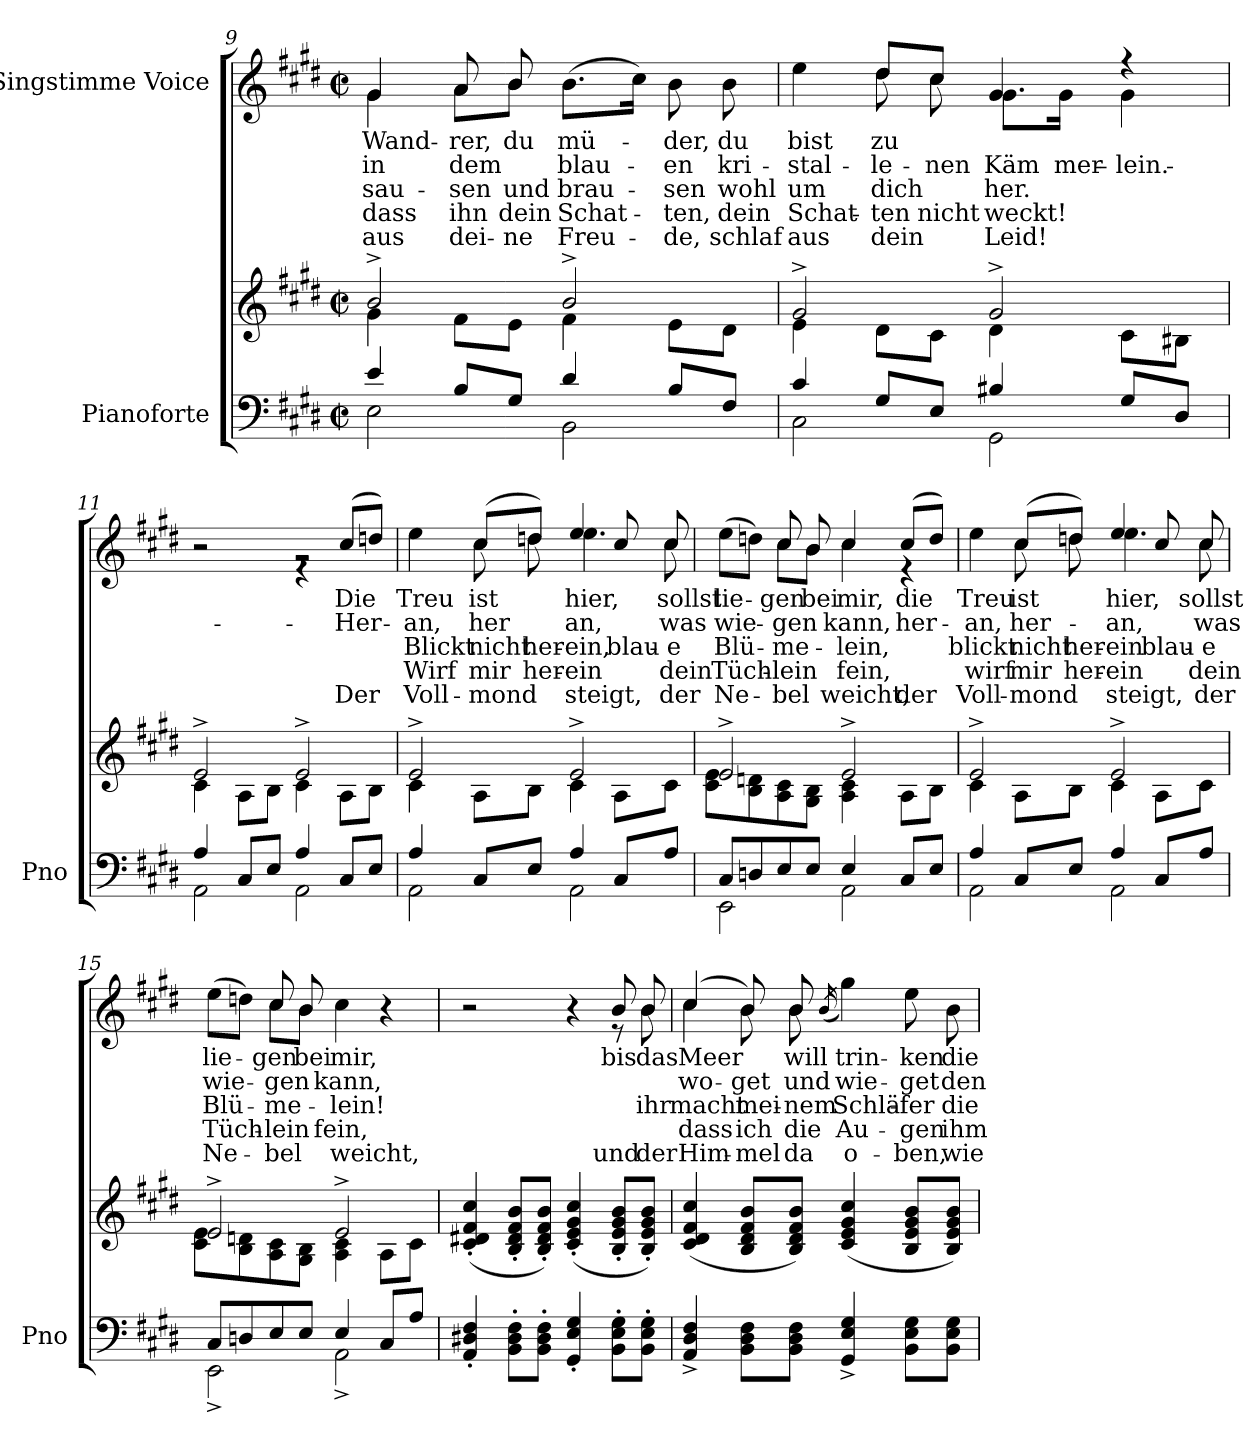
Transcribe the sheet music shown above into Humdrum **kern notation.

**kern	**kern	**kern	**text	**text	**text	**text	**text
*part2	*part2	*part1	*part1	*part1	*part1	*part1	*part1
*staff3	*staff2	*staff1	*staff1	*staff1	*staff1	*staff1	*staff1
*I"Pianoforte	*	*I"Singstimme Voice	*	*	*	*	*
*I'Pno	*	*	*	*	*	*	*
!!LO:LB:g=z
*clefF4	*clefG2	*clefG2	*	*	*	*	*
*k[f#c#g#d#]	*k[f#c#g#d#]	*k[f#c#g#d#]	*	*	*	*	*
*M2/2	*M2/2	*M2/2	*	*	*	*	*
*met(c|)	*met(c|)	*met(c|)	*	*	*	*	*
=9	=9	=9	=9	=9	=9	=9	=9
*^	*^	*	*	*	*	*	*
!	!	!	!	!	!LO:LY:b	!LO:LY:b	!LO:LY:b	!LO:LY:b	!LO:LY:b
*	*	*	*	*^	*	*	*	*	*
4e/	2E\	2b^/	4g#\	4g#/	4g#\	Wand-	in	sau-	dass	aus
!	!	!	!	!	!	!LO:LY:b	!LO:LY:b	!LO:LY:b	!LO:LY:b	!LO:LY:b
8B/L	.	.	8f#\L	8a/	8a\L	-rer,	dem	-sen	ihn	dei-
!	!	!	!	!	!	!LO:LY:b	!	!LO:LY:b	!LO:LY:b	!LO:LY:b
8G#/J	.	.	8e\J	8b/	8b\J	du	.	und	dein	-ne
!	!	!	!	!	!	!LO:LY:b	!LO:LY:b	!LO:LY:b	!LO:LY:b	!LO:LY:b
4d#/	2BB\	2b^/	4f#\	(>8.b\L	2ryy	mü-	blau-	brau-	Schat-	Freu-
.	.	.	.	16cc#\Jk)	.	.	.	.	.	.
!	!	!	!	!	!	!LO:LY:b	!LO:LY:b	!LO:LY:b	!LO:LY:b	!LO:LY:b
8B/L	.	.	8e\L	8b\	.	-der,	-en	-sen	-ten,	-de,
!	!	!	!	!	!	!LO:LY:b	!LO:LY:b	!LO:LY:b	!LO:LY:b	!LO:LY:b
8F#/J	.	.	8d#\J	8b\	.	du	kri-	wohl	dein	schlaf
=10	=10	=10	=10	=10	=10	=10	=10	=10	=10	=10
!	!	!	!	!	!	!LO:LY:b	!LO:LY:b	!LO:LY:b	!LO:LY:b	!LO:LY:b
4c#/	2C#\	2g#^/	4e\	4ee\	4rgyy	bist	stal-	um	Schat-	aus
!	!	!	!	!	!	!LO:LY:b	!LO:LY:b	!LO:LY:b	!LO:LY:b	!LO:LY:b
8G#/L	.	.	8d#\L	8dd#/L	8dd#\	zu	-le-	dich	-ten	dein
!	!	!	!	!	!	!	!LO:LY:b	!	!LO:LY:b	!
8E/J	.	.	8c#\J	8cc#/J	8cc#\	.	-nen	.	nicht	.
!	!	!	!	!	!	!LO:LY:b	!	!LO:LY:b	!LO:LY:b	!LO:LY:b
!	!	!	!	!	!	!	!LO:LY:b	!	!	!
4B#X/	2GG#\	2g#^/	4d#\	4g#/	8.g#\L	.	Käm-	her.	weckt!	Leid!
!	!	!	!	!	!	!	!LO:LY:b	!	!	!
.	.	.	.	.	16g#\Jk	.	-mer-	.	.	.
!	!	!	!	!	!	!	!LO:LY:b	!	!	!
8G#/L	.	.	8c#\L	4r	4g#\	.	-lein.	.	.	.
8D#/J	.	.	8B#X\J	.	.	.	.	.	.	.
=11	=11	=11	=11	=11	=11	=11	=11	=11	=11	=11
4A/	2AA\	2e^/	4c#\	2r	2ryy	.	.	.	.	.
8C#/L	.	.	8A\L	.	.	.	.	.	.	.
8E/J	.	.	8B\J	.	.	.	.	.	.	.
4A/	2AA\	2e^/	4c#\	4re	2rg	.	.	.	.	.
!	!	!	!	!	!	!LO:LY:b	!LO:LY:b	!	!	!LO:LY:b
8C#/L	.	.	8A\L	(>8cc#/L	.	Die	Her -	.	.	Der
8E/J	.	.	8B\J	8ddn/J)	.	.	.	.	.	.
=12	=12	=12	=12	=12	=12	=12	=12	=12	=12	=12
!	!	!	!	!	!	!LO:LY:b	!LO:LY:b	!LO:LY:b	!LO:LY:b	!LO:LY:b
4A/	2AA\	2e^/	4c#\	4ee\	4ryy	Treu	- an,	Blickt	Wirf	Voll-
!	!	!	!	!	!	!LO:LY:b	!LO:LY:b	!LO:LY:b	!LO:LY:b	!LO:LY:b
8C#/L	.	.	8A\L	(>8cc#/L	8cc#\	ist	her -	nicht	mir	-mond
!	!	!	!	!	!	!	!LO:LY:b	!LO:LY:b	!LO:LY:b	!
8E/J	.	.	8B\J	8ddn/J)	8dd\	.	-	her-	her-	.
!	!	!	!	!	!	!LO:LY:b	!LO:LY:b	!LO:LY:b	!LO:LY:b	!LO:LY:b
4A/	2AA\	2e^/	4c#\	4ee/	4.ee\	hier,	-an,	-ein,	-ein	steigt,
!	!	!	!	!	!	!	!	!LO:LY:b	!	!
8C#/L	.	.	8A\L	8cc#/	.	.	.	blau-	.	.
!	!	!	!	!	!	!LO:LY:b	!LO:LY:b	!LO:LY:b	!LO:LY:b	!LO:LY:b
8A/J	.	.	8c#\J	8cc#/	8cc#\	sollst	was	-e	dein	der
!!LO:PB:g=z	!!
=13	=13	=13	=13	=13	=13	=13	=13	=13	=13	=13
!	!	!	!	!	!	!LO:LY:b	!LO:LY:b	!LO:LY:b	!LO:LY:b	!LO:LY:b
8C#/L	2EE\	2e^/	8c#\ 8e\L	(>8ee\L	4rgyy	lie-	wie-	Blü-	Tüch-	Ne-
8Dn/	.	.	8B\ 8dn\	8ddn\J)	.	.	.	.	.	.
!	!	!	!	!	!	!LO:LY:b	!LO:LY:b	!LO:LY:b	!LO:LY:b	!LO:LY:b
8E/	.	.	8A\ 8c#\	8cc#/	8cc#\L	-gen	-gen	-me-	-lein	-bel
!	!	!	!	!	!	!LO:LY:b	!	!	!	!
8E/J	.	.	8G#\ 8B\J	8b/	8b\J	bei	.	.	.	.
!	!	!	!	!	!	!LO:LY:b	!LO:LY:b	!LO:LY:b	!LO:LY:b	!LO:LY:b
4E/	2AA\	2e^/	4A\ 4c#\	4cc#/	4cc#\	mir,	kann,	-lein,	fein,	weicht,
!	!	!	!	!	!	!LO:LY:b	!LO:LY:b	!	!	!LO:LY:b
8C#/L	.	.	8A\L	(>8cc#/L	4r	die	her-	.	.	der
8E/J	.	.	8B\J	8dd/J)	.	.	.	.	.	.
=14	=14	=14	=14	=14	=14	=14	=14	=14	=14	=14
!	!	!	!	!	!	!LO:LY:b	!LO:LY:b	!LO:LY:b	!LO:LY:b	!LO:LY:b
4A/	2AA\	2e^/	4c#\	4ee\	4ryy	Treu	-an,	blickt	wirf	Voll-
!	!	!	!	!	!	!LO:LY:b	!LO:LY:b	!LO:LY:b	!LO:LY:b	!LO:LY:b
8C#/L	.	.	8A\L	(>8cc#/L	8cc#\	ist	her-	nicht	mir	-mond
!	!	!	!	!	!	!	!	!LO:LY:b	!LO:LY:b	!
8E/J	.	.	8B\J	8ddn/J)	8dd\	.	.	her-	her-	.
!	!	!	!	!	!	!LO:LY:b	!LO:LY:b	!LO:LY:b	!LO:LY:b	!LO:LY:b
4A/	2AA\	2e^/	4c#\	4ee/	4.ee\	hier,	-an,	-ein	-ein	steigt,
!	!	!	!	!	!	!	!	!LO:LY:b	!	!
8C#/L	.	.	8A\L	8cc#/	.	.	.	blau-	.	.
!	!	!	!	!	!	!LO:LY:b	!LO:LY:b	!LO:LY:b	!LO:LY:b	!LO:LY:b
8A/J	.	.	8c#\J	8cc#/	8cc#\	sollst	was	-e	dein	der
=15	=15	=15	=15	=15	=15	=15	=15	=15	=15	=15
!	!	!	!	!	!	!LO:LY:b	!LO:LY:b	!LO:LY:b	!LO:LY:b	!LO:LY:b
8C#/L	2EE^\	2e^/	8c#\ 8e\L	(>8ee\L	4ryy	lie-	wie-	Blü-	Tüch-	Ne-
8Dn/	.	.	8B\ 8dn\	8ddn\J)	.	.	.	.	.	.
!	!	!	!	!	!	!LO:LY:b	!LO:LY:b	!LO:LY:b	!LO:LY:b	!LO:LY:b
8E/	.	.	8A\ 8c#\	8cc#/	8cc#\L	-gen	-gen	-me-	-lein	-bel
!	!	!	!	!	!	!LO:LY:b	!	!	!	!
8E/J	.	.	8G#\ 8B\J	8b/	8b\J	bei	.	.	.	.
!	!	!	!	!	!	!LO:LY:b	!LO:LY:b	!LO:LY:b	!LO:LY:b	!LO:LY:b
4E/	2AA^\	2e^/	4A\ 4c#\	4cc#\	4ryy	mir,	kann,	-lein!	fein,	weicht,
8C#/L	.	.	8A\L	4r	4ryy	.	.	.	.	.
8A/J	.	.	8c#\J	.	.	.	.	.	.	.
*v	*v	*	*	*	*	*	*	*	*	*
*	*v	*v	*	*	*	*	*	*	*
!!LO:LB:g=z	!!
=16	=16	=16	=16	=16	=16	=16	=16	=16
4AA/' 4D#X/' 4F#/'	(<4c#/' 4d#X/' 4f#/' 4cc#/'	2r	2ryy	.	.	.	.	.
8BB\' 8D#\' 8F#\'L	8B/' 8d#/' 8f#/' 8b/'L	.	.	.	.	.	.	.
8BB\' 8D#\' 8F#\'J	8B/' 8d#/' 8f#/' 8b/'J)	.	.	.	.	.	.	.
4GG#/' 4E/' 4G#/'	(<4c#/' 4e/' 4g#/' 4cc#/'	4r	4ryy	.	.	.	.	.
!	!	!	!	!LO:LY:b	!LO:LY:b	!LO:LY:b	!LO:LY:b	!LO:LY:b
8BB\' 8E\' 8G#\'L	8B/' 8e/' 8g#/' 8b/'L	8b/	8r	bis	.	.	.	und
!	!	!	!	!LO:LY:b	!	!LO:LY:b	!	!LO:LY:b
8BB\' 8E\' 8G#\'J	8B/' 8e/' 8g#/' 8b/'J)	8b/	8b\	das	.	ihr	.	der
=17	=17	=17	=17	=17	=17	=17	=17	=17
!	!	!	!	!LO:LY:b	!LO:LY:b	!LO:LY:b	!LO:LY:b	!LO:LY:b
4AA/^ 4D#/^ 4F#/^	(<4c#/ 4d#/ 4f#/ 4cc#/	(>4cc#/	4cc#\	Meer	wo-	macht	dass	Him-
!	!	!	!	!	!LO:LY:b	!LO:LY:b	!LO:LY:b	!LO:LY:b
8BB\ 8D#\ 8F#\L	8B/ 8d#/ 8f#/ 8b/L	8b/)	8b\	.	-get	mei-	ich	-mel
!	!	!	!	!LO:LY:b	!LO:LY:b	!LO:LY:b	!LO:LY:b	!LO:LY:b
8BB\ 8D#\ 8F#\J	8B/ 8d#/ 8f#/ 8b/J)	8b/	8b\	will	und	-nem	die	da
.	.	(<16qb/	.	.	.	.	.	.
!	!	!	!	!LO:LY:b	!LO:LY:b	!LO:LY:b	!LO:LY:b	!LO:LY:b
4GG#/^ 4E/^ 4G#/^	(<4c#/ 4e/ 4g#/ 4cc#/	4gg#\)	2ryy	trin-	wie-	Schlä-	Au-	o-
!	!	!	!	!LO:LY:b	!LO:LY:b	!LO:LY:b	!LO:LY:b	!LO:LY:b
8BB\ 8E\ 8G#\L	8B/ 8e/ 8g#/ 8b/L	8ee\	.	-ken	-get	-fer	-gen	-ben,
!	!	!	!	!LO:LY:b	!LO:LY:b	!LO:LY:b	!LO:LY:b	!LO:LY:b
8BB\ 8E\ 8G#\J	8B/ 8e/ 8g#/ 8b/J)	8b\	.	die	den	die	ihm	wie
*	*	*v	*v	*	*	*	*	*
=	=	=	=	=	=	=	=
*-	*-	*-	*-	*-	*-	*-	*-
